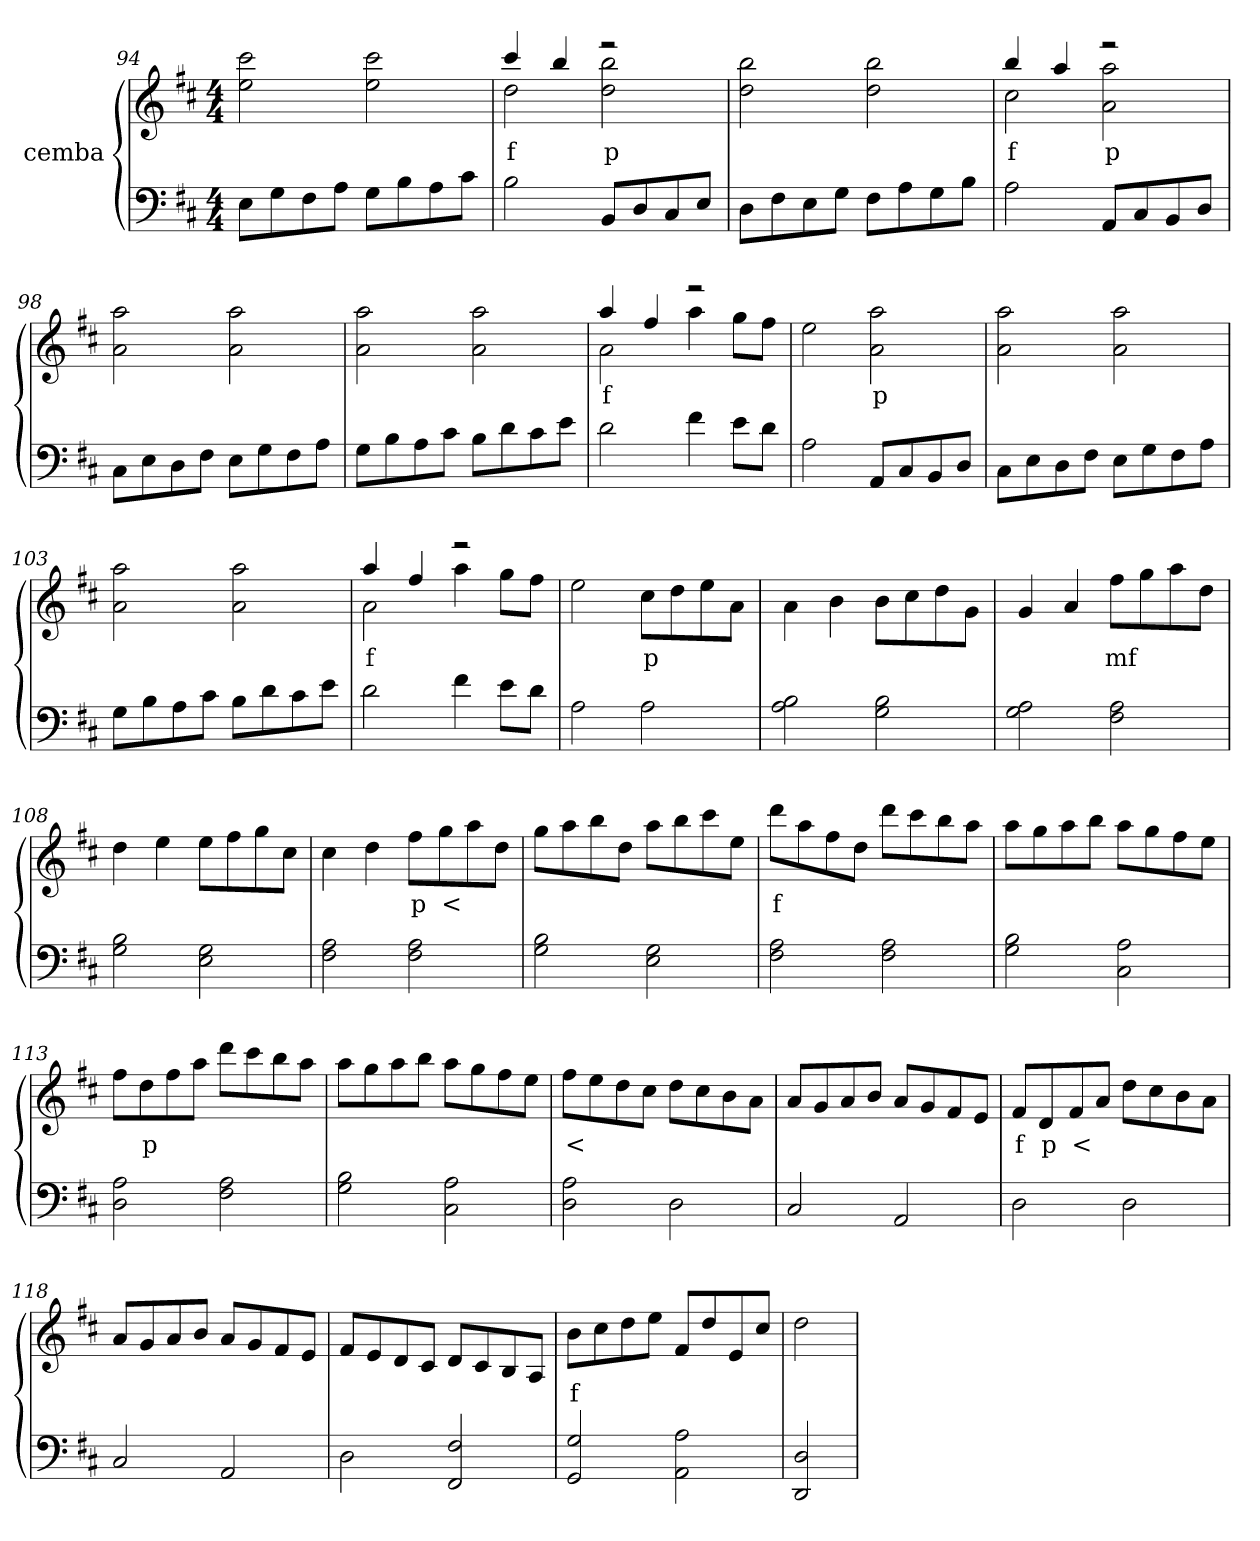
**kern	**kern	**text
*part2	*part1	*part1
*staff2	*staff1	*staff1
*I"cemba	*I"cemba	*
*clefF4	*clefG2	*
*k[f#c#]	*k[f#c#]	*
*D:	*D:	*
*M4/4	*M4/4	*
=94	=94	=94
8E\L	2ee\ 2ccc#\	.
8G\	.	.
8F#\	.	.
8A\J	.	.
8G\L	2ee\ 2ccc#\	.
8B\	.	.
8A\	.	.
8c#\J	.	.
=95	=95	=95
*	*^	*
2B\	4ccc#/	2dd\	f
.	4bb/	.	.
8BB/L	2r	2dd\ 2bb\	p
8D/	.	.	.
8C#/	.	.	.
8E/J	.	.	.
*	*v	*v	*
=96	=96	=96
8D\L	2dd\ 2bb\	.
8F#\	.	.
8E\	.	.
8G\J	.	.
8F#\L	2dd\ 2bb\	.
8A\	.	.
8G\	.	.
8B\J	.	.
=97	=97	=97
*	*^	*
2A\	4bb/	2cc#\	f
.	4aa/	.	.
8AA/L	2r	2a\ 2aa\	p
8C#/	.	.	.
8BB/	.	.	.
8D/J	.	.	.
*	*v	*v	*
=98	=98	=98
8C#\L	2a\ 2aa\	.
8E\	.	.
8D\	.	.
8F#\J	.	.
8E\L	2a\ 2aa\	.
8G\	.	.
8F#\	.	.
8A\J	.	.
=99	=99	=99
8G\L	2a\ 2aa\	.
8B\	.	.
8A\	.	.
8c#\J	.	.
8B\L	2a\ 2aa\	.
8d\	.	.
8c#\	.	.
8e\J	.	.
=100	=100	=100
*	*^	*
2d\	4aa/	2a\	f
.	4ff#/	.	.
4f#\	2r	4aa\	.
8e\L	.	8gg\L	.
8d\J	.	8ff#\J	.
*	*v	*v	*
=101	=101	=101
2A\	2ee\	.
8AA/L	2a\ 2aa\	p
8C#/	.	.
8BB/	.	.
8D/J	.	.
=102	=102	=102
8C#\L	2a\ 2aa\	.
8E\	.	.
8D\	.	.
8F#\J	.	.
8E\L	2a\ 2aa\	.
8G\	.	.
8F#\	.	.
8A\J	.	.
=103	=103	=103
8G\L	2a\ 2aa\	.
8B\	.	.
8A\	.	.
8c#\J	.	.
8B\L	2a\ 2aa\	.
8d\	.	.
8c#\	.	.
8e\J	.	.
=104	=104	=104
*	*^	*
2d\	4aa/	2a\	f
.	4ff#/	.	.
4f#\	2r	4aa\	.
8e\L	.	8gg\L	.
8d\J	.	8ff#\J	.
*	*v	*v	*
=105	=105	=105
2A\	2ee\	.
2A\	8cc#\L	p
.	8dd\	.
.	8ee\	.
.	8a\J	.
=106	=106	=106
2A\ 2B\	4a\	.
.	4b\	.
2G\ 2B\	8b\L	.
.	8cc#\	.
.	8dd\	.
.	8g\J	.
=107	=107	=107
2G\ 2A\	4g/	.
.	4a/	.
2F#\ 2A\	8ff#\L	mf
.	8gg\	.
.	8aa\	.
.	8dd\J	.
=108	=108	=108
2G\ 2B\	4dd\	.
.	4ee\	.
2E\ 2G\	8ee\L	.
.	8ff#\	.
.	8gg\	.
.	8cc#\J	.
=109	=109	=109
2F#\ 2A\	4cc#\	.
.	4dd\	.
2F#\ 2A\	8ff#\L	p
.	8gg\	<
.	8aa\	.
.	8dd\J	.
=110	=110	=110
2G\ 2B\	8gg\L	.
.	8aa\	.
.	8bb\	.
.	8dd\J	.
2E\ 2G\	8aa\L	.
.	8bb\	.
.	8ccc#\	.
.	8ee\J	.
=111	=111	=111
2F#\ 2A\	8ddd\L	f
.	8aa\	.
.	8ff#\	.
.	8dd\J	.
2F#\ 2A\	8ddd\L	.
.	8ccc#\	.
.	8bb\	.
.	8aa\J	.
=112	=112	=112
2G\ 2B\	8aa\L	.
.	8gg\	.
.	8aa\	.
.	8bb\J	.
2C#\ 2A\	8aa\L	.
.	8gg\	.
.	8ff#\	.
.	8ee\J	.
=113	=113	=113
2D\ 2A\	8ff#\L	.
.	8dd\	p
.	8ff#\	.
.	8aa\J	.
2F#\ 2A\	8ddd\L	.
.	8ccc#\	.
.	8bb\	.
.	8aa\J	.
=114	=114	=114
2G\ 2B\	8aa\L	.
.	8gg\	.
.	8aa\	.
.	8bb\J	.
2C#\ 2A\	8aa\L	.
.	8gg\	.
.	8ff#\	.
.	8ee\J	.
=115	=115	=115
2D\ 2A\	8ff#\L	<
.	8ee\	.
.	8dd\	.
.	8cc#\J	.
2D\	8dd\L	.
.	8cc#\	.
.	8b\	.
.	8a\J	.
=116	=116	=116
2C#/	8a/L	.
.	8g/	.
.	8a/	.
.	8b/J	.
2AA/	8a/L	.
.	8g/	.
.	8f#/	.
.	8e/J	.
=117	=117	=117
2D\	8f#/L	f
.	8d/	p
.	8f#/	<
.	8a/J	.
2D\	8dd\L	.
.	8cc#\	.
.	8b\	.
.	8a\J	.
=118	=118	=118
2C#/	8a/L	.
.	8g/	.
.	8a/	.
.	8b/J	.
2AA/	8a/L	.
.	8g/	.
.	8f#/	.
.	8e/J	.
=119	=119	=119
2D\	8f#/L	.
.	8e/	.
.	8d/	.
.	8c#/J	.
2FF#/ 2F#/	8d/L	.
.	8c#/	.
.	8B/	.
.	8A/J	.
=120	=120	=120
2GG/ 2G/	8b\L	f
.	8cc#\	.
.	8dd\	.
.	8ee\J	.
2AA\ 2A\	8f#/L	.
.	8dd/	.
.	8e/	.
.	8cc#/J	.
=121	=121	=121
2DD/ 2D/	2dd\	.
=	=	=
*-	*-	*-
